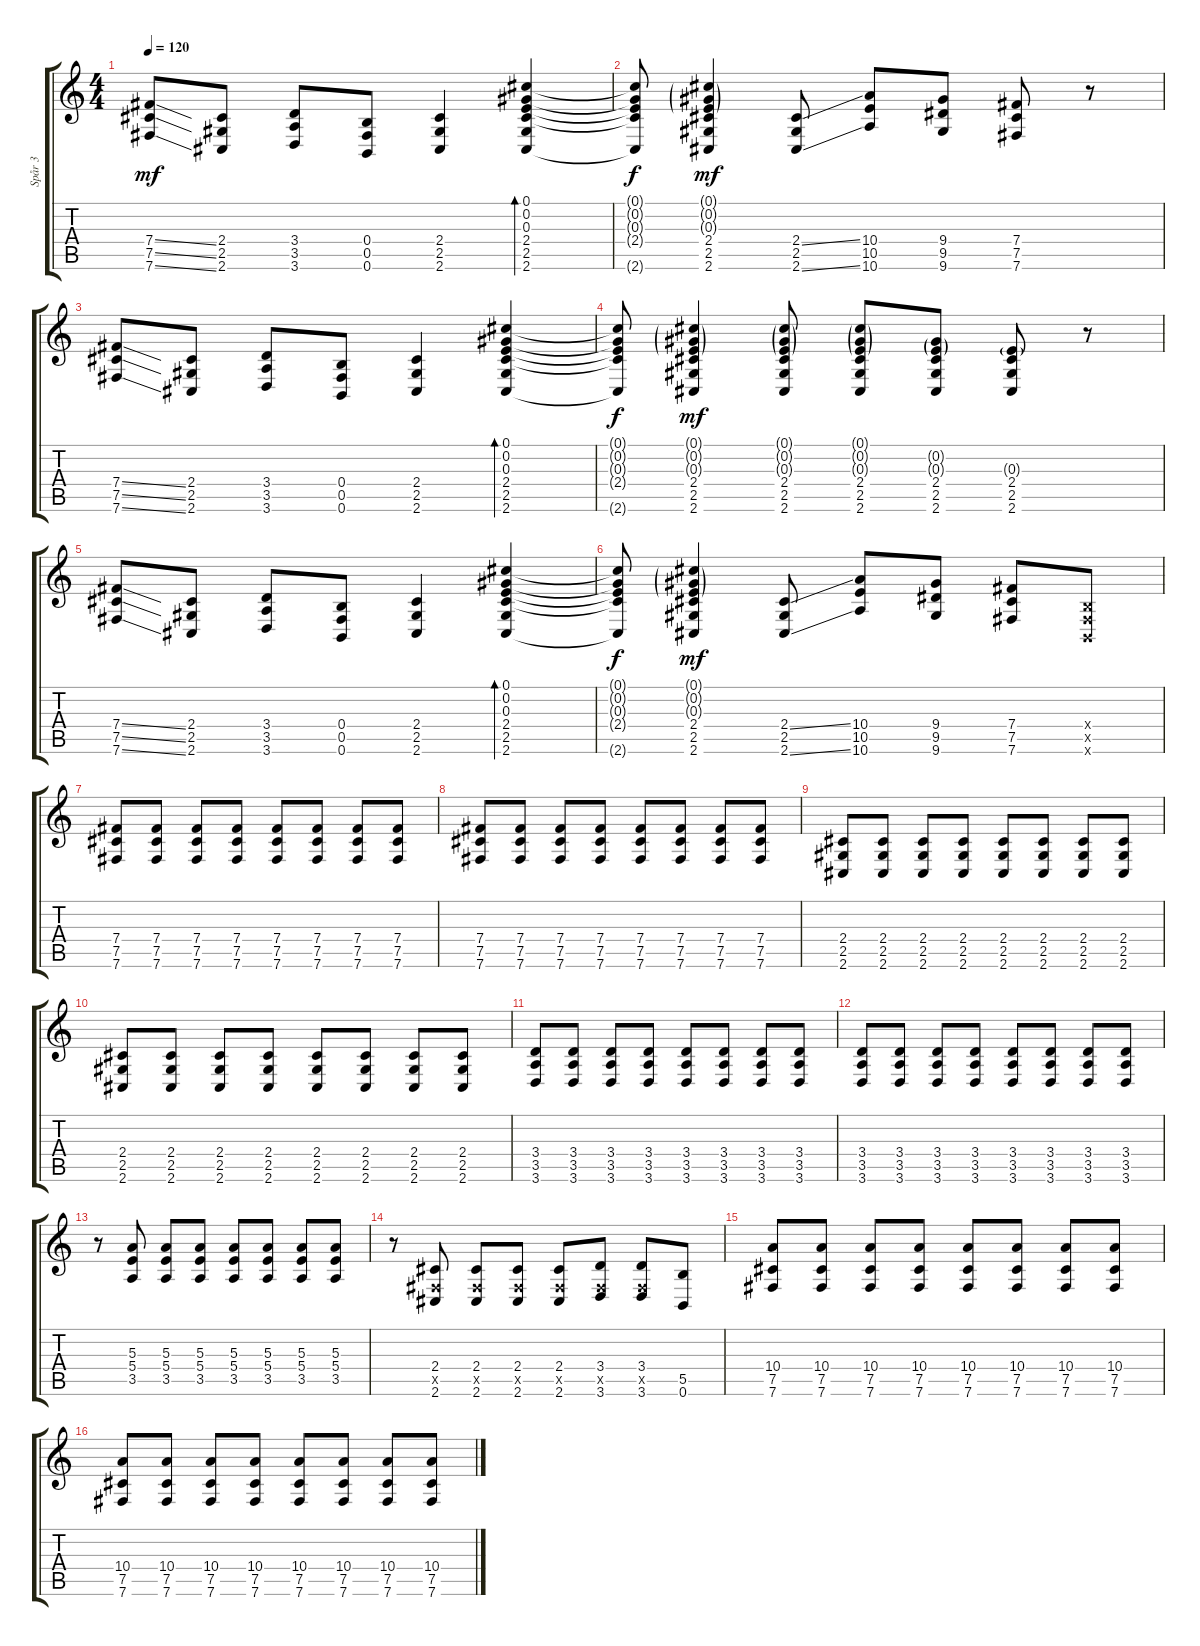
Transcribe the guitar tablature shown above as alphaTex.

\track ("Spår 3" "Spår 3") {instrument distortionguitar}
\staff {score tabs}
\tuning (Db4 Ab3 E3 B2 Gb2 B1) {hide}
\ts (4 4)
\tempo 120
\clef g2
\ks c
(7.4{ss} 7.5{ss} 7.6{ss}).8{dy mf} (2.4 2.5 2.6).8 (3.4 3.5 3.6).8 (0.4 0.5 0.6).8 (2.4 2.5 2.6).4 (0.1 0.2 0.3 2.4 2.5 2.6).4{bd 60} |
(0.1{t} 0.2{t} 0.3{t} 2.4{t} 2.6{t}).8{dy f} (0.1{g} 0.2{g} 0.3{g} 2.4 2.5 2.6).4{dy mf} (2.4{ss} 2.5 2.6{ss}).8 (10.4 10.5 10.6).8 (9.4 9.5 9.6).8 (7.4 7.5 7.6).8 r.8 |
(7.4{ss} 7.5{ss} 7.6{ss}).8 (2.4 2.5 2.6).8 (3.4 3.5 3.6).8 (0.4 0.5 0.6).8 (2.4 2.5 2.6).4 (0.1 0.2 0.3 2.4 2.5 2.6).4{bd 60} |
(0.1{t} 0.2{t} 0.3{t} 2.4{t} 2.6{t}).8{dy f} (0.1{g} 0.2{g} 0.3{g} 2.4 2.5 2.6).4{dy mf} (0.1{g} 0.2{g} 0.3{g} 2.4 2.5 2.6).8 (0.1{g} 0.2{g} 0.3{g} 2.4 2.5 2.6).8 (0.2{g} 0.3{g} 2.4 2.5 2.6).8 (0.3{g} 2.4 2.5 2.6).8 r.8 |
(7.4{ss} 7.5{ss} 7.6{ss}).8 (2.4 2.5 2.6).8 (3.4 3.5 3.6).8 (0.4 0.5 0.6).8 (2.4 2.5 2.6).4 (0.1 0.2 0.3 2.4 2.5 2.6).4{bd 60} |
(0.1{t} 0.2{t} 0.3{t} 2.4{t} 2.6{t}).8{dy f} (0.1{g} 0.2{g} 0.3{g} 2.4 2.5 2.6).4{dy mf} (2.4{ss} 2.5 2.6{ss}).8 (10.4 10.5 10.6).8 (9.4 9.5 9.6).8 (7.4 7.5 7.6).8 (0.4{x} 0.5{x} 0.6{x}).8 |
(7.4 7.5 7.6).8 (7.4 7.5 7.6).8 (7.4 7.5 7.6).8 (7.4 7.5 7.6).8 (7.4 7.5 7.6).8 (7.4 7.5 7.6).8 (7.4 7.5 7.6).8 (7.4 7.5 7.6).8 |
(7.4 7.5 7.6).8 (7.4 7.5 7.6).8 (7.4 7.5 7.6).8 (7.4 7.5 7.6).8 (7.4 7.5 7.6).8 (7.4 7.5 7.6).8 (7.4 7.5 7.6).8 (7.4 7.5 7.6).8 |
(2.4 2.5 2.6).8 (2.4 2.5 2.6).8 (2.4 2.5 2.6).8 (2.4 2.5 2.6).8 (2.4 2.5 2.6).8 (2.4 2.5 2.6).8 (2.4 2.5 2.6).8 (2.4 2.5 2.6).8 |
(2.4 2.5 2.6).8 (2.4 2.5 2.6).8 (2.4 2.5 2.6).8 (2.4 2.5 2.6).8 (2.4 2.5 2.6).8 (2.4 2.5 2.6).8 (2.4 2.5 2.6).8 (2.4 2.5 2.6).8 |
(3.4 3.5 3.6).8 (3.4 3.5 3.6).8 (3.4 3.5 3.6).8 (3.4 3.5 3.6).8 (3.4 3.5 3.6).8 (3.4 3.5 3.6).8 (3.4 3.5 3.6).8 (3.4 3.5 3.6).8 |
(3.4 3.5 3.6).8 (3.4 3.5 3.6).8 (3.4 3.5 3.6).8 (3.4 3.5 3.6).8 (3.4 3.5 3.6).8 (3.4 3.5 3.6).8 (3.4 3.5 3.6).8 (3.4 3.5 3.6).8 |
r.8 (5.3 5.4 3.5).8 (5.3 5.4 3.5).8 (5.3 5.4 3.5).8 (5.3 5.4 3.5).8 (5.3 5.4 3.5).8 (5.3 5.4 3.5).8 (5.3 5.4 3.5).8 |
r.8 (2.4 0.5{x} 2.6).8 (2.4 0.5{x} 2.6).8 (2.4 0.5{x} 2.6).8 (2.4 0.5{x} 2.6).8 (3.4 0.5{x} 3.6).8 (3.4 0.5{x} 3.6).8 (5.5 0.6).8 |
(10.4 7.5 7.6).8 (10.4 7.5 7.6).8 (10.4 7.5 7.6).8 (10.4 7.5 7.6).8 (10.4 7.5 7.6).8 (10.4 7.5 7.6).8 (10.4 7.5 7.6).8 (10.4 7.5 7.6).8 |
(10.4 7.5 7.6).8 (10.4 7.5 7.6).8 (10.4 7.5 7.6).8 (10.4 7.5 7.6).8 (10.4 7.5 7.6).8 (10.4 7.5 7.6).8 (10.4 7.5 7.6).8 (10.4 7.5 7.6).8
